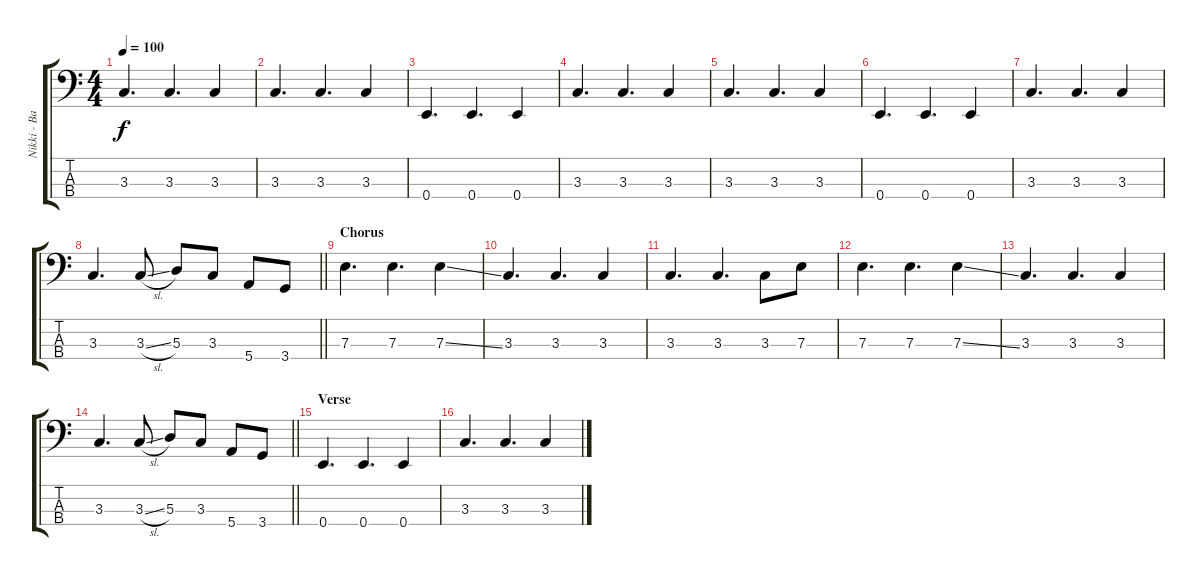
\track ("Nikki - Bass" "Nikki - Ba") {instrument electricbassfinger}
\staff {score tabs}
\tuning (G2 D2 A1 E1) {hide}
\ts (4 4)
\tempo 100
\clef f4
\ks c
3.3.4{d dy f} 3.3.4{d} 3.3.4 |
3.3.4{d} 3.3.4{d} 3.3.4 |
0.4.4{d} 0.4.4{d} 0.4.4 |
3.3.4{d} 3.3.4{d} 3.3.4 |
3.3.4{d} 3.3.4{d} 3.3.4 |
0.4.4{d} 0.4.4{d} 0.4.4 |
3.3.4{d} 3.3.4{d} 3.3.4 |
\barLineRight lightlight
3.3.4{d} 3.3{sl}.8 5.3.8 3.3.8 5.4.8 3.4.8 |
\section ("" "Chorus")
7.3.4{d} 7.3.4{d} 7.3{ss}.4 |
3.3.4{d} 3.3.4{d} 3.3.4 |
3.3.4{d} 3.3.4{d} 3.3.8 7.3.8 |
7.3.4{d} 7.3.4{d} 7.3{ss}.4 |
3.3.4{d} 3.3.4{d} 3.3.4 |
\barLineRight lightlight
3.3.4{d} 3.3{sl}.8 5.3.8 3.3.8 5.4.8 3.4.8 |
\section ("" "Verse")
0.4.4{d} 0.4.4{d} 0.4.4 |
3.3.4{d} 3.3.4{d} 3.3.4
